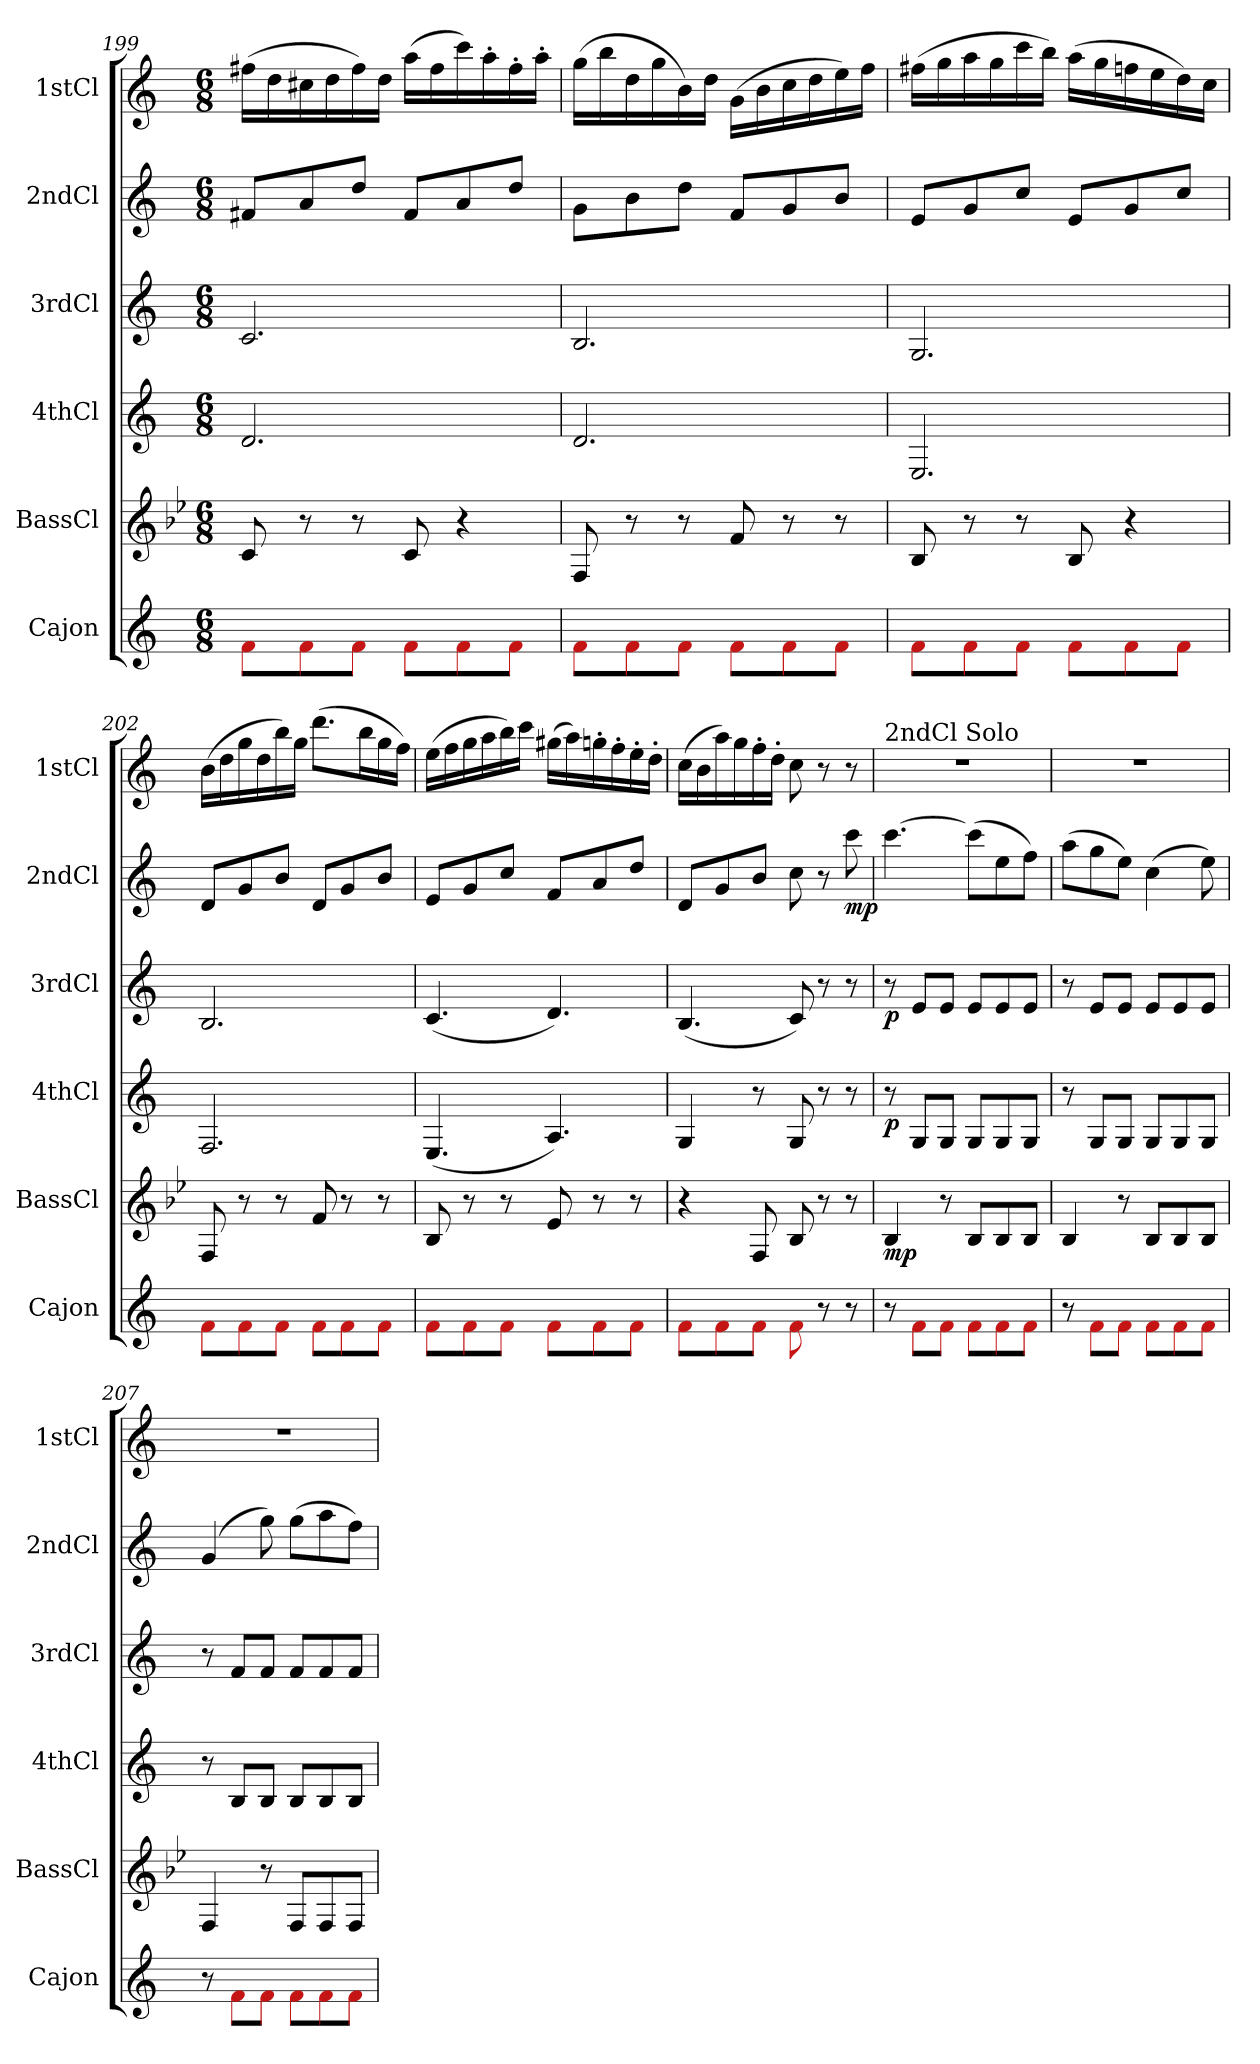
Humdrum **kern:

**kern	**kern	**dynam	**kern	**dynam	**kern	**dynam	**kern	**dynam	**kern
*part6	*part5	*part5	*part4	*part4	*part3	*part3	*part2	*part2	*part1
*staff6	*staff5	*staff5	*staff4	*staff4	*staff3	*staff3	*staff2	*staff2	*staff1
*I"Cajon	*I"BassCl	*	*I"4thCl	*	*I"3rdCl	*	*I"2ndCl	*	*I"1stCl
*I'Cajon	*I'BassCl	*	*I'4thCl	*	*I'3rdCl	*	*I'2ndCl	*	*I'1stCl
*clefG2	*clefG2	*	*clefG2	*	*clefG2	*	*clefG2	*	*clefG2
*	*ITrd8c14	*	*ITrd1c2	*	*ITrd1c2	*	*ITrd1c2	*	*ITrd1c2
*k[]	*k[b-e-]	*	*k[b-e-]	*	*k[b-e-]	*	*k[b-e-]	*	*k[b-e-]
*M6/8	*M6/8	*	*M6/8	*	*M6/8	*	*M6/8	*	*M6/8
=199	=199	=199	=199	=199	=199	=199	=199	=199	=199
8Rf\L	8C/	.	2.c/	.	2.B-/	.	8en/L	.	(16een\LL
.	.	.	.	.	.	.	.	.	16cc\
8Rf\	8r	.	.	.	.	.	8g/	.	16bn\
.	.	.	.	.	.	.	.	.	16cc\
8Rf\J	8r	.	.	.	.	.	8cc/J	.	16ee\)
.	.	.	.	.	.	.	.	.	16cc\JJ
8Rf\L	8C/	.	.	.	.	.	8e/L	.	(16gg\LL
.	.	.	.	.	.	.	.	.	16ee\
8Rf\	4r	.	.	.	.	.	8g/	.	16bb-\)
.	.	.	.	.	.	.	.	.	16gg'\
8Rf\J	.	.	.	.	.	.	8cc/J	.	16ee'\
.	.	.	.	.	.	.	.	.	16gg'\JJ
!!LO:PB:g=z
=200	=200	=200	=200	=200	=200	=200	=200	=200	=200
8Rf\L	8FF/	.	2.c/	.	2.A/	.	8f\L	.	(16ff\LL
.	.	.	.	.	.	.	.	.	16aa\
8Rf\	8r	.	.	.	.	.	8a\	.	16cc\
.	.	.	.	.	.	.	.	.	16ff\
8Rf\J	8r	.	.	.	.	.	8cc\J	.	16a\)
.	.	.	.	.	.	.	.	.	16cc\JJ
8Rf\L	8F/	.	.	.	.	.	8e-/L	.	(16f\LL
.	.	.	.	.	.	.	.	.	16a\
8Rf\	8r	.	.	.	.	.	8f/	.	16b-\
.	.	.	.	.	.	.	.	.	16cc\
8Rf\J	8r	.	.	.	.	.	8a/J	.	16dd\)
.	.	.	.	.	.	.	.	.	16ee-\JJ
=201	=201	=201	=201	=201	=201	=201	=201	=201	=201
8Rf\L	8BB-/	.	2.D/	.	2.F/	.	8d/L	.	(16een\LL
.	.	.	.	.	.	.	.	.	16ff\
8Rf\	8r	.	.	.	.	.	8f/	.	16gg\
.	.	.	.	.	.	.	.	.	16ff\
8Rf\J	8r	.	.	.	.	.	8b-/J	.	16bb-\
.	.	.	.	.	.	.	.	.	16aa\JJ)
8Rf\L	8BB-/	.	.	.	.	.	8d/L	.	(16gg\LL
.	.	.	.	.	.	.	.	.	16ff\
8Rf\	4r	.	.	.	.	.	8f/	.	16ee-X\
.	.	.	.	.	.	.	.	.	16dd\
8Rf\J	.	.	.	.	.	.	8b-/J	.	16cc\)
.	.	.	.	.	.	.	.	.	16b-\JJ
=202	=202	=202	=202	=202	=202	=202	=202	=202	=202
8Rf\L	8FF/	.	2.E-/	.	2.A/	.	8c/L	.	(16a\LL
.	.	.	.	.	.	.	.	.	16cc\
8Rf\	8r	.	.	.	.	.	8f/	.	16ff\
.	.	.	.	.	.	.	.	.	16cc\
8Rf\J	8r	.	.	.	.	.	8a/J	.	16aa\)
.	.	.	.	.	.	.	.	.	16ff\JJ
8Rf\L	8F/	.	.	.	.	.	8c/L	.	(8.ccc\L
8Rf\	8r	.	.	.	.	.	8f/	.	.
.	.	.	.	.	.	.	.	.	16aa\L
8Rf\J	8r	.	.	.	.	.	8a/J	.	16ff\
.	.	.	.	.	.	.	.	.	16ee-\JJ)
!!LO:LB:g=z
=203	=203	=203	=203	=203	=203	=203	=203	=203	=203
8Rf\L	8BB-/	.	(4.D/	.	(4.B-/	.	8d/L	.	(16dd\LL
.	.	.	.	.	.	.	.	.	16ee-\
8Rf\	8r	.	.	.	.	.	8f/	.	16ff\
.	.	.	.	.	.	.	.	.	16gg\
8Rf\J	8r	.	.	.	.	.	8b-/J	.	16aa\)
.	.	.	.	.	.	.	.	.	16bb-\JJ
8Rf\L	8E-/	.	4.G/)	.	4.c/)	.	8e-/L	.	(16ff#X\LL
.	.	.	.	.	.	.	.	.	16gg\)
8Rf\	8r	.	.	.	.	.	8g/	.	16ffn'\
.	.	.	.	.	.	.	.	.	16ee-'\
8Rf\J	8r	.	.	.	.	.	8cc/J	.	16dd'\
.	.	.	.	.	.	.	.	.	16cc'\JJ
=204	=204	=204	=204	=204	=204	=204	=204	=204	=204
8Rf\L	4r	.	4F/	.	(4.A/	.	8c/L	.	(16b-\LL
.	.	.	.	.	.	.	.	.	16a\
8Rf\	.	.	.	.	.	.	8f/	.	16gg\)
.	.	.	.	.	.	.	.	.	16ff\
8Rf\J	8FF/	.	8r	.	.	.	8a/J	.	16ee-'\
.	.	.	.	.	.	.	.	.	16cc'\JJ
8Rf\	8BB-/	.	8F/	.	8B-/)	.	8b-\	.	8b-\
8r	8r	.	8r	.	8r	.	8r	.	8r
!	!	!	!	!	!	!	!	!LO:DY:b	!
8r	8r	.	8r	.	8r	.	8bb-\	mp	8r
=205	=205	=205	=205	=205	=205	=205	=205	=205	=205
!	!	!	!	!	!	!	!	!	!LO:TX:a:t=2ndCl Solo
!	!	!LO:DY:b	!	!LO:DY:b	!	!LO:DY:b	!	!	!
8r	4BB-/	mp	8r	p	8r	p	[4.bb-\	.	2.r
8Rf\L	.	.	8F/L	.	8d/L	.	.	.	.
8Rf\J	8r	.	8F/J	.	8d/J	.	.	.	.
8Rf\L	8BB-/L	.	8F/L	.	8d/L	.	(8bb-\L]	.	.
8Rf\	8BB-/	.	8F/	.	8d/	.	8dd\	.	.
8Rf\J	8BB-/J	.	8F/J	.	8d/J	.	8ee-\J)	.	.
=206	=206	=206	=206	=206	=206	=206	=206	=206	=206
8r	4BB-/	.	8r	.	8r	.	(8gg\L	.	2.r
8Rf\L	.	.	8F/L	.	8d/L	.	8ff\	.	.
8Rf\J	8r	.	8F/J	.	8d/J	.	8dd\J)	.	.
8Rf\L	8BB-/L	.	8F/L	.	8d/L	.	(4b-\	.	.
8Rf\	8BB-/	.	8F/	.	8d/	.	.	.	.
8Rf\J	8BB-/J	.	8F/J	.	8d/J	.	8dd\)	.	.
!!LO:PB:g=z
=207	=207	=207	=207	=207	=207	=207	=207	=207	=207
8r	4FF/	.	8r	.	8r	.	(4f/	.	2.r
8Rf\L	.	.	8A/L	.	8e-/L	.	.	.	.
8Rf\J	8r	.	8A/J	.	8e-/J	.	8ff\)	.	.
8Rf\L	8FF/L	.	8A/L	.	8e-/L	.	(8ff\L	.	.
8Rf\	8FF/	.	8A/	.	8e-/	.	8gg\	.	.
8Rf\J	8FF/J	.	8A/J	.	8e-/J	.	8ee-\J)	.	.
=	=	=	=	=	=	=	=	=	=
*-	*-	*-	*-	*-	*-	*-	*-	*-	*-
